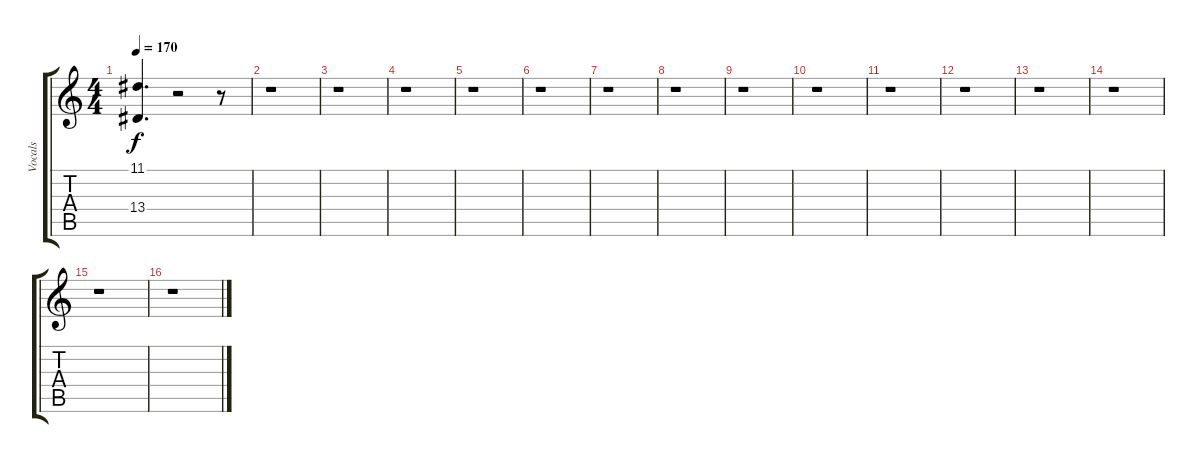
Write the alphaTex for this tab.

\track ("Vocals" "Vocals") {instrument lead6voice}
\staff {score tabs}
\tuning (E4 B3 G3 D3 A2 E2) {hide}
\ts (4 4)
\tempo 170
\clef g2
\ks c
(11.1 13.4).4{d dy f} r.2 r.8 |
r.1 |
r.1 |
r.1 |
r.1 |
r.1 |
r.1 |
r.1 |
r.1 |
r.1 |
r.1 |
r.1 |
r.1 |
r.1 |
r.1 |
r.1
